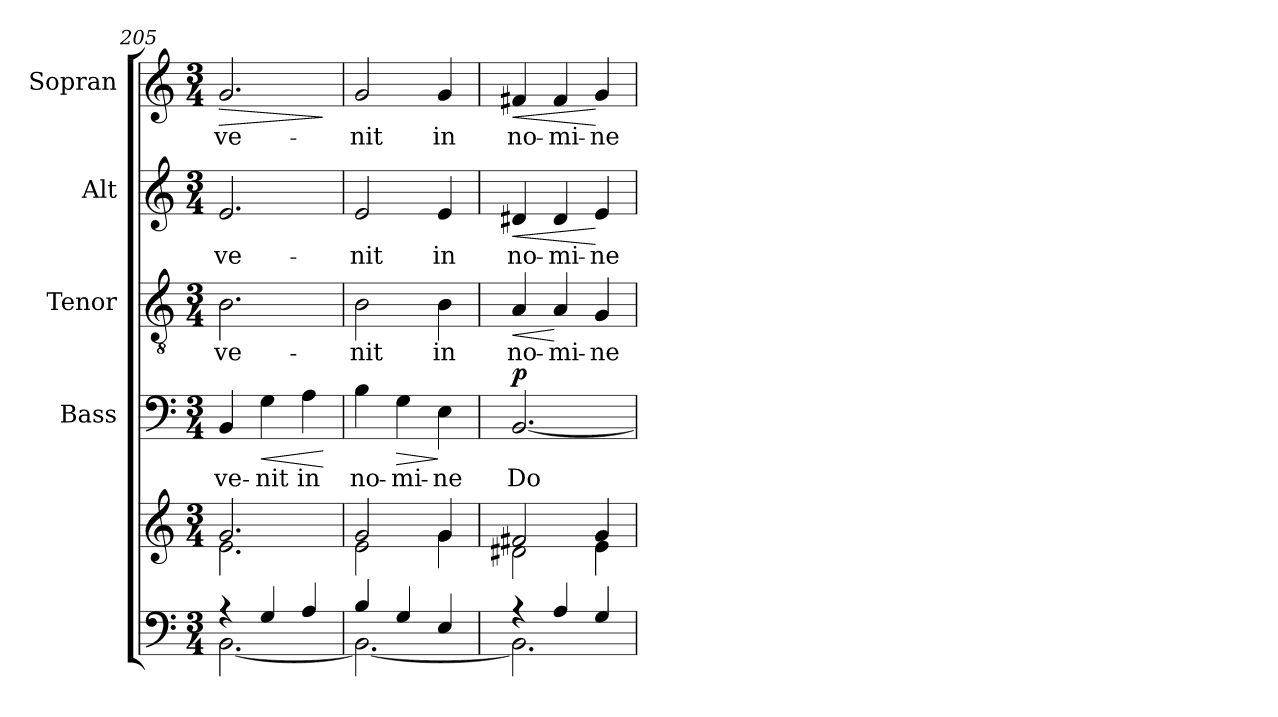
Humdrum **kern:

**kern	**kern	**kern	**text	**dynam	**kern	**text	**dynam	**kern	**text	**dynam	**kern	**text	**dynam
*part5	*part5	*part4	*part4	*part4	*part3	*part3	*part3	*part2	*part2	*part2	*part1	*part1	*part1
*staff6	*staff5	*staff4	*staff4	*staff4	*staff3	*staff3	*staff3	*staff2	*staff2	*staff2	*staff1	*staff1	*staff1
*	*	*I"Bass	*	*	*I"Tenor	*	*	*I"Alt	*	*	*I"Sopran	*	*
*	*	*I'B.	*	*	*I'T.	*	*	*I'A.	*	*	*I'S.	*	*
*clefF4	*clefG2	*clefF4	*	*	*clefGv2	*	*	*clefG2	*	*	*clefG2	*	*
*k[]	*k[]	*k[]	*	*	*k[]	*	*	*k[]	*	*	*k[]	*	*
*C:	*C:	*C:	*	*	*C:	*	*	*C:	*	*	*C:	*	*
*M3/4	*M3/4	*M3/4	*	*	*M3/4	*	*	*M3/4	*	*	*M3/4	*	*
=205	=205	=205	=205	=205	=205	=205	=205	=205	=205	=205	=205	=205	=205
*^	*^	*	*	*	*	*	*	*	*	*	*	*	*
!	!	!	!	!	!LO:LY:b	!	!	!LO:LY:b	!	!	!LO:LY:b	!	!	!LO:LY:b	!LO:HP:b
4rA	[<2.BB\	2.g/	2.e\	4BB/	ve-	.	2.B\	ve-	.	2.e/	ve-	.	2.g/	ve-	>
!	!	!	!	!	!LO:LY:b	!LO:HP:b	!	!	!	!	!	!	!	!	!
4G/	.	.	.	4G\	-nit	<	.	.	.	.	.	.	.	.	.
!	!	!	!	!	!LO:LY:b	!	!	!	!	!	!	!	!	!	!
4A/	.	.	.	4A\	in	.	.	.	.	.	.	.	.	.	.
*v	*v	*	*	*	*	*	*	*	*	*	*	*	*	*	*
*	*v	*v	*	*	*	*	*	*	*	*	*	*	*	*
.	.	.	.	[	.	.	.	.	.	.	.	.	]
=206	=206	=206	=206	=206	=206	=206	=206	=206	=206	=206	=206	=206	=206
*^	*^	*	*	*	*	*	*	*	*	*	*	*	*
!	!	!	!	!	!LO:LY:b	!	!	!LO:LY:b	!	!	!LO:LY:b	!	!	!LO:LY:b	!
4B/	2.BB\_	2g/	2e\	4B\	no-	.	2B\	-nit	.	2e/	-nit	.	2g/	-nit	.
!	!	!	!	!	!LO:LY:b	!LO:HP:b	!	!	!	!	!	!	!	!	!
4G/	.	.	.	4G\	-mi-	>	.	.	.	.	.	.	.	.	.
!	!	!	!	!	!LO:LY:b	!	!	!LO:LY:b	!	!	!LO:LY:b	!	!	!LO:LY:b	!
4E/	.	4g/	4g\	4E\	-ne	]	4B\	in	.	4e/	in	.	4g/	in	.
=207	=207	=207	=207	=207	=207	=207	=207	=207	=207	=207	=207	=207	=207	=207	=207
!	!	!	!	!	!LO:LY:b	!LO:DY:a	!	!LO:LY:b	!LO:HP:b	!	!LO:LY:b	!LO:HP:b	!	!LO:LY:b	!LO:HP:b
4rA	2.BB\]	2f#X/	2d#X\	[2.BB/	Do-	p	4A/	no-	<	4d#X/	no-	<	4f#X/	no-	<
!	!	!	!	!	!	!	!	!LO:LY:b	!	!	!LO:LY:b	!	!	!LO:LY:b	!
4A/	.	.	.	.	.	.	4A/	-mi-	[	4d#/	-mi-	.	4f#/	-mi-	.
!	!	!	!	!	!	!	!	!LO:LY:b	!	!	!LO:LY:b	!	!	!LO:LY:b	!
4G/	.	4g/	4e\	.	.	.	4G/	-ne	.	4e/	-ne	[	4g/	-ne	[
*v	*v	*	*	*	*	*	*	*	*	*	*	*	*	*	*
*	*v	*v	*	*	*	*	*	*	*	*	*	*	*	*
=	=	=	=	=	=	=	=	=	=	=	=	=	=
*-	*-	*-	*-	*-	*-	*-	*-	*-	*-	*-	*-	*-	*-
